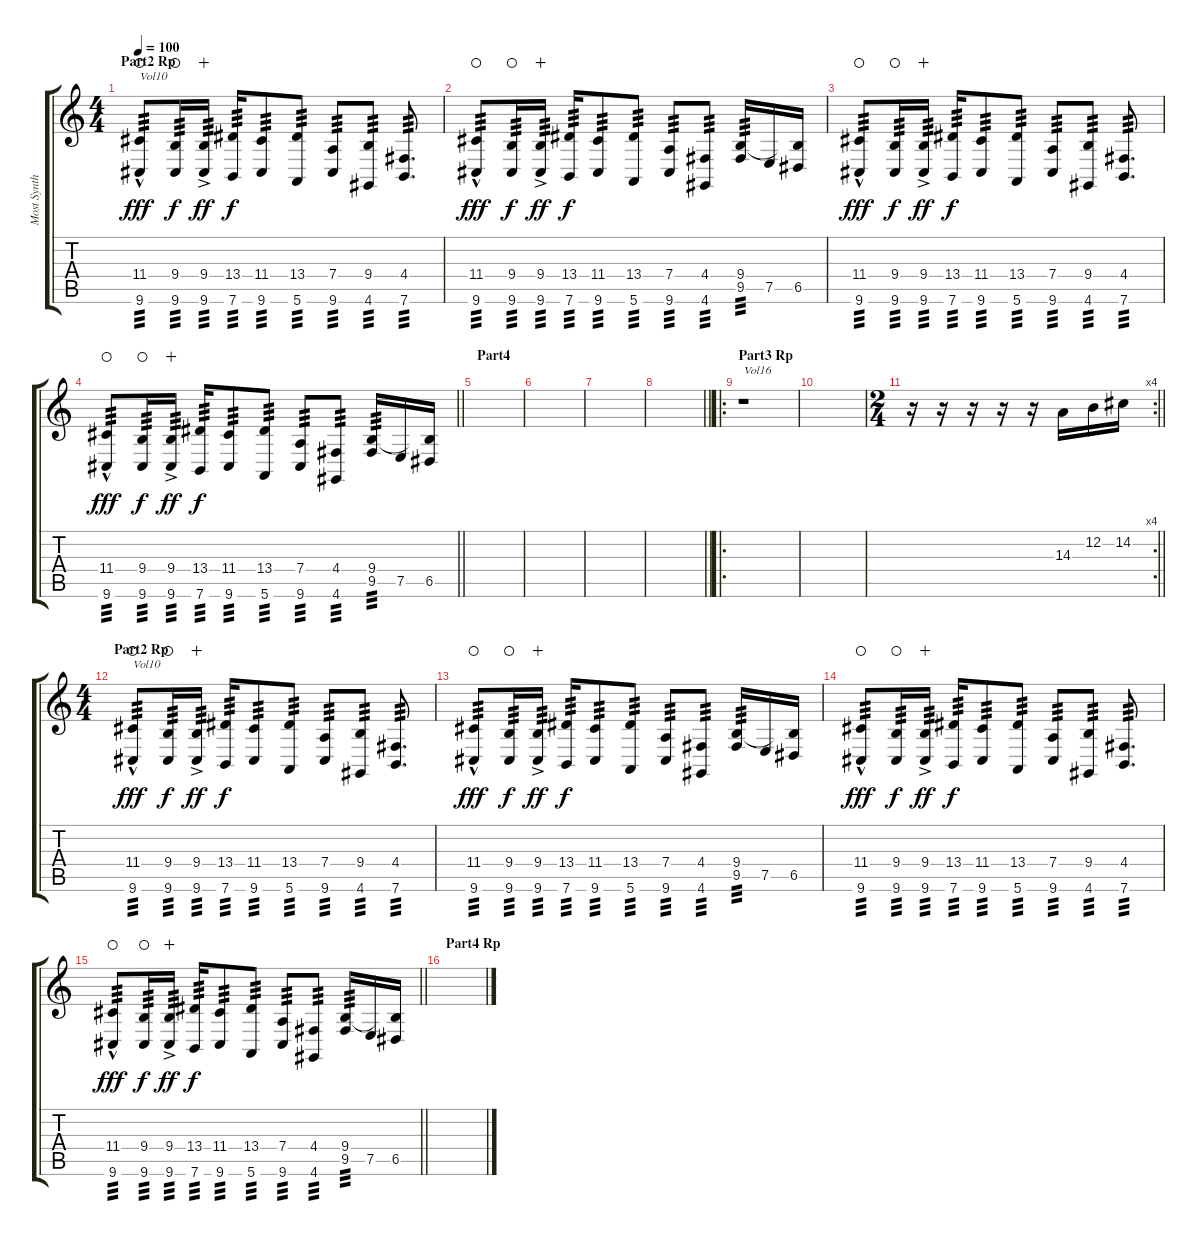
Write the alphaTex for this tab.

\track ("Most Synths" "Most Synth") {instrument shamisen}
\staff {score tabs}
\tuning (E4 B3 G3 D3 A2 E2) {hide}
\ts (4 4)
\section ("" "Part2 Rp")
\tempo 100
\clef g2
\ks c
(11.4 9.6{hac}).8{txt "Vol10" tp 3 dy fff volume 10 waho} (9.4 9.6).16{tp 3 dy f waho} (9.4 9.6{ac}).16{tp 3 dy ff wahc} (13.4 7.6).16{tp 3 dy f} (11.4 9.6).8{tp 3} (13.4 5.6).8{tp 3} (7.4 9.6).8{tp 3} (9.4 4.6).8{tp 3} (4.4 7.6).8{d tp 3} |
(11.4 9.6{hac}).8{tp 3 dy fff waho} (9.4 9.6).16{tp 3 dy f waho} (9.4 9.6{ac}).16{tp 3 dy ff wahc} (13.4 7.6).16{tp 3 dy f} (11.4 9.6).8{tp 3} (13.4 5.6).8{tp 3} (7.4 9.6).8{tp 3} (4.4 4.6).8{tp 3} (9.4 9.5).16{tp 3} 7.5.16 (9.4{t} 6.5).16 |
(11.4 9.6{hac}).8{tp 3 dy fff waho} (9.4 9.6).16{tp 3 dy f waho} (9.4 9.6{ac}).16{tp 3 dy ff wahc} (13.4 7.6).16{tp 3 dy f} (11.4 9.6).8{tp 3} (13.4 5.6).8{tp 3} (7.4 9.6).8{tp 3} (9.4 4.6).8{tp 3} (4.4 7.6).8{d tp 3} |
\barLineRight lightlight
(11.4 9.6{hac}).8{tp 3 dy fff waho} (9.4 9.6).16{tp 3 dy f waho} (9.4 9.6{ac}).16{tp 3 dy ff wahc} (13.4 7.6).16{tp 3 dy f} (11.4 9.6).8{tp 3} (13.4 5.6).8{tp 3} (7.4 9.6).8{tp 3} (4.4 4.6).8{tp 3} (9.4 9.5).16{tp 3} 7.5.16 (9.4{t} 6.5).16 |
\section ("" "Part4")
|
|
|
\barLineRight lightlight
|
\ro
\section ("" "Part3 Rp")
r.1{txt "Vol16" volume 16} |
|
\rc 4
\ts (2 4)
\barLineRight lightlight
r.16 r.16 r.16 r.16 r.16 14.3.16 12.2.16 14.2.16 |
\ts (4 4)
\section ("" "Part2 Rp")
(11.4 9.6{hac}).8{txt "Vol10" tp 3 dy fff volume 10 waho} (9.4 9.6).16{tp 3 dy f waho} (9.4 9.6{ac}).16{tp 3 dy ff wahc} (13.4 7.6).16{tp 3 dy f} (11.4 9.6).8{tp 3} (13.4 5.6).8{tp 3} (7.4 9.6).8{tp 3} (9.4 4.6).8{tp 3} (4.4 7.6).8{d tp 3} |
(11.4 9.6{hac}).8{tp 3 dy fff waho} (9.4 9.6).16{tp 3 dy f waho} (9.4 9.6{ac}).16{tp 3 dy ff wahc} (13.4 7.6).16{tp 3 dy f} (11.4 9.6).8{tp 3} (13.4 5.6).8{tp 3} (7.4 9.6).8{tp 3} (4.4 4.6).8{tp 3} (9.4 9.5).16{tp 3} 7.5.16 (9.4{t} 6.5).16 |
(11.4 9.6{hac}).8{tp 3 dy fff waho} (9.4 9.6).16{tp 3 dy f waho} (9.4 9.6{ac}).16{tp 3 dy ff wahc} (13.4 7.6).16{tp 3 dy f} (11.4 9.6).8{tp 3} (13.4 5.6).8{tp 3} (7.4 9.6).8{tp 3} (9.4 4.6).8{tp 3} (4.4 7.6).8{d tp 3} |
\barLineRight lightlight
(11.4 9.6{hac}).8{tp 3 dy fff waho} (9.4 9.6).16{tp 3 dy f waho} (9.4 9.6{ac}).16{tp 3 dy ff wahc} (13.4 7.6).16{tp 3 dy f} (11.4 9.6).8{tp 3} (13.4 5.6).8{tp 3} (7.4 9.6).8{tp 3} (4.4 4.6).8{tp 3} (9.4 9.5).16{tp 3} 7.5.16 (9.4{t} 6.5).16 |
\section ("" "Part4 Rp")
